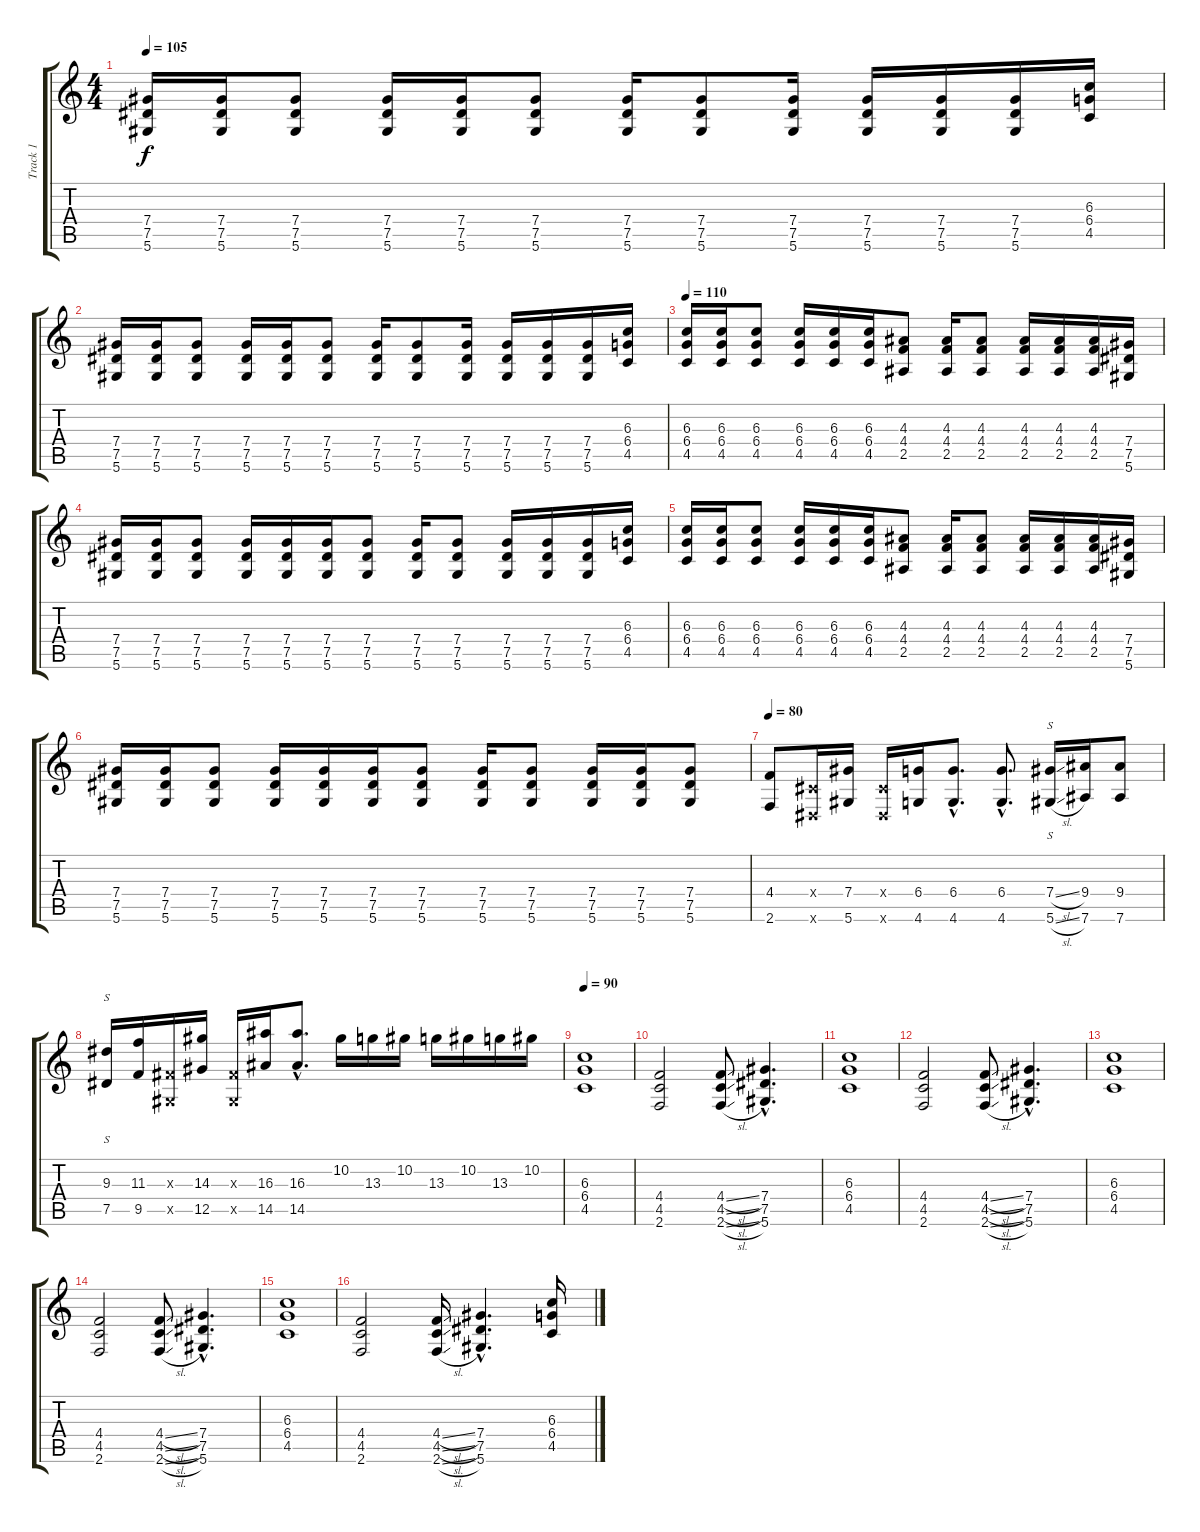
\track ("Track 1" "Track 1") {instrument distortionguitar}
\staff {score tabs}
\tuning (Eb4 Bb3 Gb3 Db3 Ab2 Eb2) {hide}
\ts (4 4)
\tempo 105
\clef g2
\ks c
(7.4 7.5 5.6).16{dy f} (7.4 7.5 5.6).16 (7.4 7.5 5.6).8 (7.4 7.5 5.6).16 (7.4 7.5 5.6).16 (7.4 7.5 5.6).8 (7.4 7.5 5.6).16 (7.4 7.5 5.6).8 (7.4 7.5 5.6).16 (7.4 7.5 5.6).16 (7.4 7.5 5.6).16 (7.4 7.5 5.6).16 (6.3 6.4 4.5).16 |
(7.4 7.5 5.6).16 (7.4 7.5 5.6).16 (7.4 7.5 5.6).8 (7.4 7.5 5.6).16 (7.4 7.5 5.6).16 (7.4 7.5 5.6).8 (7.4 7.5 5.6).16 (7.4 7.5 5.6).8 (7.4 7.5 5.6).16 (7.4 7.5 5.6).16 (7.4 7.5 5.6).16 (7.4 7.5 5.6).16 (6.3 6.4 4.5).16 |
\tempo 110
(6.3 6.4 4.5).16 (6.3 6.4 4.5).16 (6.3 6.4 4.5).8 (6.3 6.4 4.5).16 (6.3 6.4 4.5).16 (6.3 6.4 4.5).16 (4.3 4.4 2.5).8 (4.3 4.4 2.5).16 (4.3 4.4 2.5).8 (4.3 4.4 2.5).16 (4.3 4.4 2.5).16 (4.3 4.4 2.5).16 (7.4 7.5 5.6).16 |
(7.4 7.5 5.6).16 (7.4 7.5 5.6).16 (7.4 7.5 5.6).8 (7.4 7.5 5.6).16 (7.4 7.5 5.6).16 (7.4 7.5 5.6).16 (7.4 7.5 5.6).8 (7.4 7.5 5.6).16 (7.4 7.5 5.6).8 (7.4 7.5 5.6).16 (7.4 7.5 5.6).16 (7.4 7.5 5.6).16 (6.3 6.4 4.5).16 |
(6.3 6.4 4.5).16 (6.3 6.4 4.5).16 (6.3 6.4 4.5).8 (6.3 6.4 4.5).16 (6.3 6.4 4.5).16 (6.3 6.4 4.5).16 (4.3 4.4 2.5).8 (4.3 4.4 2.5).16 (4.3 4.4 2.5).8 (4.3 4.4 2.5).16 (4.3 4.4 2.5).16 (4.3 4.4 2.5).16 (7.4 7.5 5.6).16 |
(7.4 7.5 5.6).16 (7.4 7.5 5.6).16 (7.4 7.5 5.6).8 (7.4 7.5 5.6).16 (7.4 7.5 5.6).16 (7.4 7.5 5.6).16 (7.4 7.5 5.6).8 (7.4 7.5 5.6).16 (7.4 7.5 5.6).8 (7.4 7.5 5.6).16 (7.4 7.5 5.6).16 (7.4 7.5 5.6).8 |
\tempo 80
(4.4 2.6).8 (0.4{x} 0.6{x}).16 (7.4 5.6).16 (0.4{x} 0.6{x}).16 (6.4 4.6).16 (6.4{hac} 4.6{hac}).8{d} (6.4{hac} 4.6{hac}).8{d} (7.4{sl} 5.6{sl}).16{s} (9.4 7.6).16 (9.4 7.6).8 |
(9.3 7.5).16{s} (11.3 9.5).16 (0.3{x} 0.5{x}).16 (14.3 12.5).16 (0.3{x} 0.5{x}).16 (16.3 14.5).16 (16.3{hac} 14.5{hac}).8{d} 10.2.16 13.3.16 10.2.16 13.3.16 10.2.16 13.3.16 10.2.16 |
\tempo 90
(6.3 6.4 4.5).1 |
(4.4 4.5 2.6).2 (4.4{sl} 4.5{sl} 2.6{sl}).8 (7.4{hac} 7.5{hac} 5.6{hac}).4{d} |
(6.3 6.4 4.5).1 |
(4.4 4.5 2.6).2 (4.4{sl} 4.5{sl} 2.6{sl}).8 (7.4{hac} 7.5{hac} 5.6{hac}).4{d} |
(6.3 6.4 4.5).1 |
(4.4 4.5 2.6).2 (4.4{sl} 4.5{sl} 2.6{sl}).8 (7.4{hac} 7.5{hac} 5.6{hac}).4{d} |
(6.3 6.4 4.5).1 |
(4.4 4.5 2.6).2 (4.4{sl} 4.5{sl} 2.6{sl}).16 (7.4{hac} 7.5{hac} 5.6{hac}).4{d} (6.3 6.4 4.5).16
